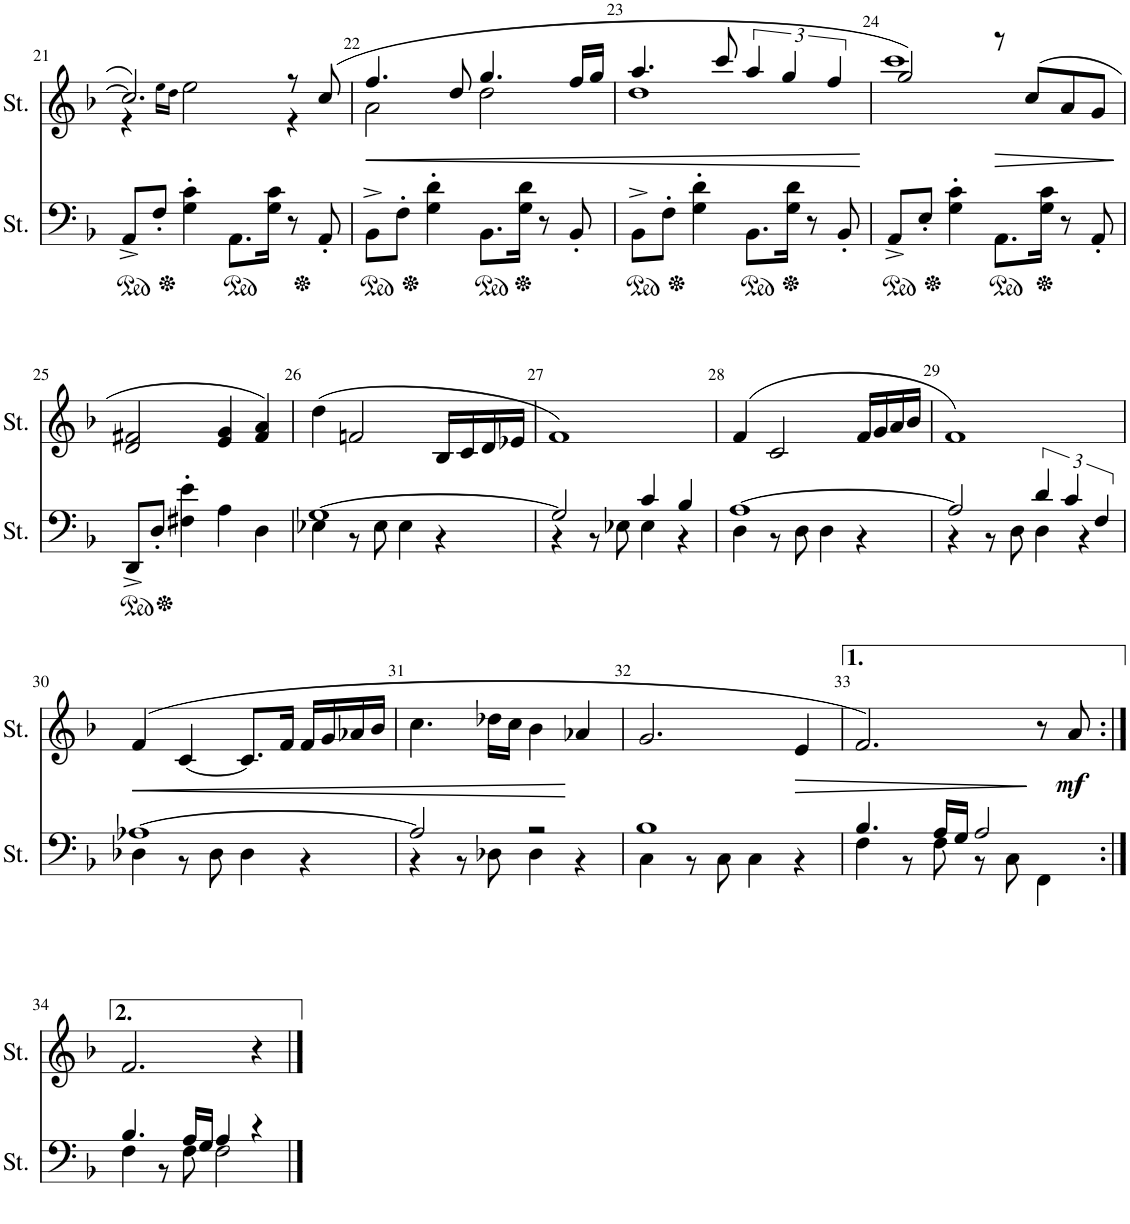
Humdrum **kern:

**kern	**kern	**dynam
*part2	*part1	*part1
*staff2	*staff1	*staff1
*I"Cordes	*I"Cordes	*
!!LO:PB:g=z
*clefG2	*clefG2	*
*k[b-]	*k[b-]	*
*M4/4	*M4/4	*
*met(c)	*met(c)	*
*ped	*	*
=21	=21	=21
*	*^	*
8AA^/L	2.cc/]	4r	.
8F'/J	.	.	.
.	.	16qee\LL	.
.	.	16qdd\JJ	.
*Xped	*	*	*
4G\' 4c\'	.	2ee\	.
*ped	*	*	*
8.AA\L	.	.	.
16G\ 16c\Jk	.	.	.
8r	8r	4r	.
*Xped	*	*	*
8AA'/	(8cc/	.	.
=22	=22	=22	=22
*ped	*	*	*
!	!	!	!LO:HP:b
8BB-^\L	4.ff/	2a\	<
8F'\J	.	.	.
*Xped	*	*	*
4G\' 4d\'	.	.	.
.	8dd/	.	.
*ped	*	*	*
8.BB-\L	4.gg/	2dd\	.
16G\ 16d\Jk	.	.	.
*Xped	*	*	*
8r	.	.	.
8BB-'/	16ff/LL	.	.
.	16gg/JJ	.	.
=23	=23	=23	=23
*ped	*	*	*
8BB-^\L	4.aa/	1dd	.
8F'\J	.	.	.
*Xped	*	*	*
4G\' 4d\'	.	.	.
.	8ccc/	.	.
*ped	*	*	*
8.BB-\L	6aa/	.	.
.	6gg/	.	.
16G\ 16d\Jk	.	.	.
*Xped	*	*	*
8r	.	.	.
.	6ff/	.	.
8BB-'/	.	.	.
*	*v	*v	*
.	.	[
=24	=24	=24
*ped	*	*
*	*^	*
8AA^/L	2gg/)	1ccc	.
8E'/J	.	.	.
*Xped	*	*	*
4G\' 4c\'	.	.	.
*ped	*	*	*
!	!	!	!LO:HP:b
8.AA\L	8r	.	>
.	(8cc/L	.	.
16G\ 16c\Jk	.	.	.
*Xped	*	*	*
8r	8a/	.	.
8AA'/	8g/J	.	.
*	*v	*v	*
.	.	]
!!LO:LB:g=z
=25	=25	=25
*ped	*	*
8DD^/L	2d/ 2f#X/	.
8D'/J	.	.
*Xped	*	*
4F#X\' 4e\'	.	.
4A\	4e/ 4g/	.
4D\	4f#/ 4a/)	.
=26	=26	=26
*^	*	*
[1G	4E-X\	(4dd\	.
.	8r	2fn/	.
.	8E-\	.	.
.	4E-\	.	.
.	4r	16B-/LL	.
.	.	16c/	.
.	.	16d/	.
.	.	16e-X/JJ	.
=27	=27	=27	=27
2G/]	4r	1f)	.
.	8r	.	.
.	8E-X\	.	.
4c/	4E-\	.	.
4B-/	4r	.	.
=28	=28	=28	=28
[1A	4D\	(>4f/	.
.	8r	2c/	.
.	8D\	.	.
.	4D\	.	.
.	4r	16f/LL	.
.	.	16g/	.
.	.	16a/	.
.	.	16b-/JJ	.
=29	=29	=29	=29
2A/]	4r	1f)	.
.	8r	.	.
.	8D\	.	.
6d/	4D\	.	.
6c/	.	.	.
.	4r	.	.
6F/	.	.	.
!!LO:LB:g=z
=30	=30	=30	=30
!	!	!	!LO:HP:b
[1A-X	4D-X\	(4f/	<
.	8r	[4c/	.
.	8D-\	.	.
.	4D-\	8.c/L]	.
.	.	16f/Jk	.
.	4r	16f/LL	.
.	.	16g/	.
.	.	16a-X/	.
.	.	16b-/JJ	.
=31	=31	=31	=31
2A-/]	4r	4.cc\	.
.	8r	.	.
.	8D-X\	16dd-X\LL	.
.	.	16cc\JJ	.
2r	4D-\	4b-\	.
.	4r	4a-X/	[
=32	=32	=32	=32
1B-	4C\	2.g/	.
.	8r	.	.
.	8C\	.	.
.	4C\	.	.
!	!	!	!LO:HP:b
.	4r	4e/	>
=33	=33	=33	=33
4.B-/	4F\	2.f/)	.
.	8r	.	.
16A/LL	8F\	.	.
16G/JJ	.	.	.
2A/	8r	.	.
.	8C\	.	.
.	4FF\	8r	]
!	!	!	!LO:DY:b
.	.	8a/	mf
!!LO:LB:g=z
=34:|!	=34:|!	=34:|!	=34:|!
4.B-/	4F\	2.f/	.
.	8r	.	.
16A/LL	8F\	.	.
16G/JJ	.	.	.
4A/	2F\	.	.
4r	.	4r	.
*v	*v	*	*
==	==	==
*-	*-	*-
